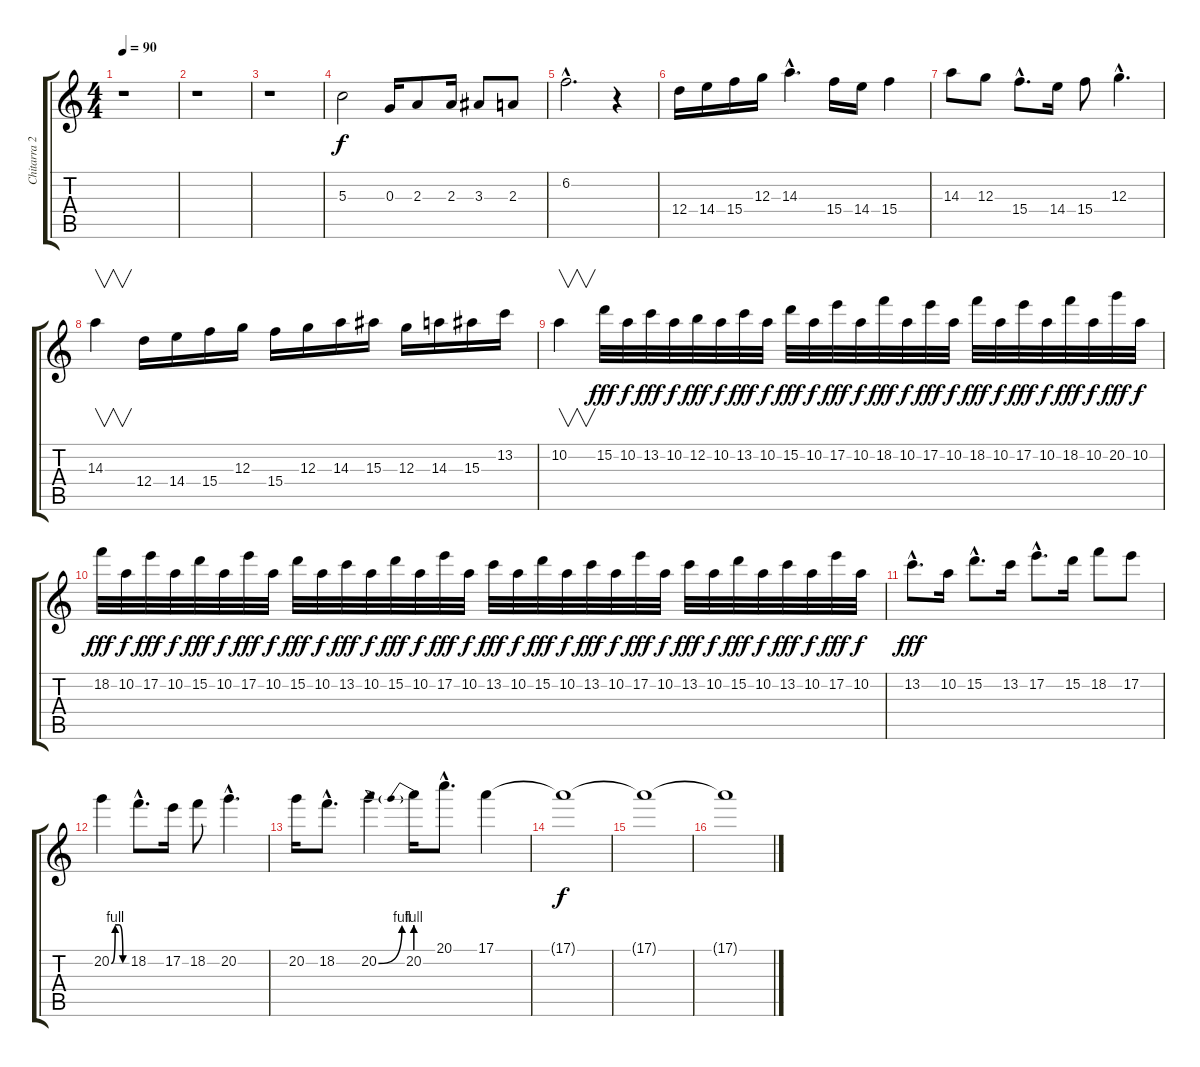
\track ("Chitarra 2" "Chitarra 2") {instrument distortionguitar}
\staff {score tabs}
\tuning (E4 B3 G3 D3 A2 D2) {hide}
\ts (4 4)
\tempo 90
\clef g2
\ks c
r.1{dy f} |
r.1 |
r.1 |
5.3.2 0.3.16 2.3.8 2.3.16 3.3.8 2.3.8 |
6.2{hac}.2{d} r.4 |
12.4.16 14.4.16 15.4.16 12.3.16 14.3{hac}.4{d} 15.4.16 14.4.16 15.4.4 |
14.3.8 12.3.8 15.4{hac}.8{d} 14.4.16 15.4.8 12.3{hac}.4{d} |
14.3.4{v} 12.4.16 14.4.16 15.4.16 12.3.16 15.4.16 12.3.16 14.3.16 15.3.16 12.3.16 14.3.16 15.3.16 13.2.16 |
10.2.4{v} 15.2.32{dy fff} 10.2.32{dy f} 13.2.32{dy fff} 10.2.32{dy f} 12.2.32{dy fff} 10.2.32{dy f} 13.2.32{dy fff} 10.2.32{dy f} 15.2.32{dy fff} 10.2.32{dy f} 17.2.32{dy fff} 10.2.32{dy f} 18.2.32{dy fff} 10.2.32{dy f} 17.2.32{dy fff} 10.2.32{dy f} 18.2.32{dy fff} 10.2.32{dy f} 17.2.32{dy fff} 10.2.32{dy f} 18.2.32{dy fff} 10.2.32{dy f} 20.2.32{dy fff} 10.2.32{dy f} |
18.2.32{dy fff} 10.2.32{dy f} 17.2.32{dy fff} 10.2.32{dy f} 15.2.32{dy fff} 10.2.32{dy f} 17.2.32{dy fff} 10.2.32{dy f} 15.2.32{dy fff} 10.2.32{dy f} 13.2.32{dy fff} 10.2.32{dy f} 15.2.32{dy fff} 10.2.32{dy f} 17.2.32{dy fff} 10.2.32{dy f} 13.2.32{dy fff} 10.2.32{dy f} 15.2.32{dy fff} 10.2.32{dy f} 13.2.32{dy fff} 10.2.32{dy f} 17.2.32{dy fff} 10.2.32{dy f} 13.2.32{dy fff} 10.2.32{dy f} 15.2.32{dy fff} 10.2.32{dy f} 13.2.32{dy fff} 10.2.32{dy f} 17.2.32{dy fff} 10.2.32{dy f} |
13.2{hac}.8{d dy fff} 10.2.16 15.2{hac}.8{d} 13.2.16 17.2{hac}.8{d} 15.2.16 18.2.8 17.2.8 |
20.2{be (custom 0 0 15 4 30 4 45 0 60 0)}.4 18.2{hac}.8{d} 17.2.16 18.2.8 20.2{hac}.4{d} |
20.2.16 18.2{hac}.8{d} 20.2{be (bend 0 0 60 4)}.4 20.2{be (prebend 0 4 60 4)}.16 20.1{hac}.8{d} 17.1.4 |
17.1{t}.1{dy f} |
17.1{t}.1{volume 0} |
17.1{t}.1
